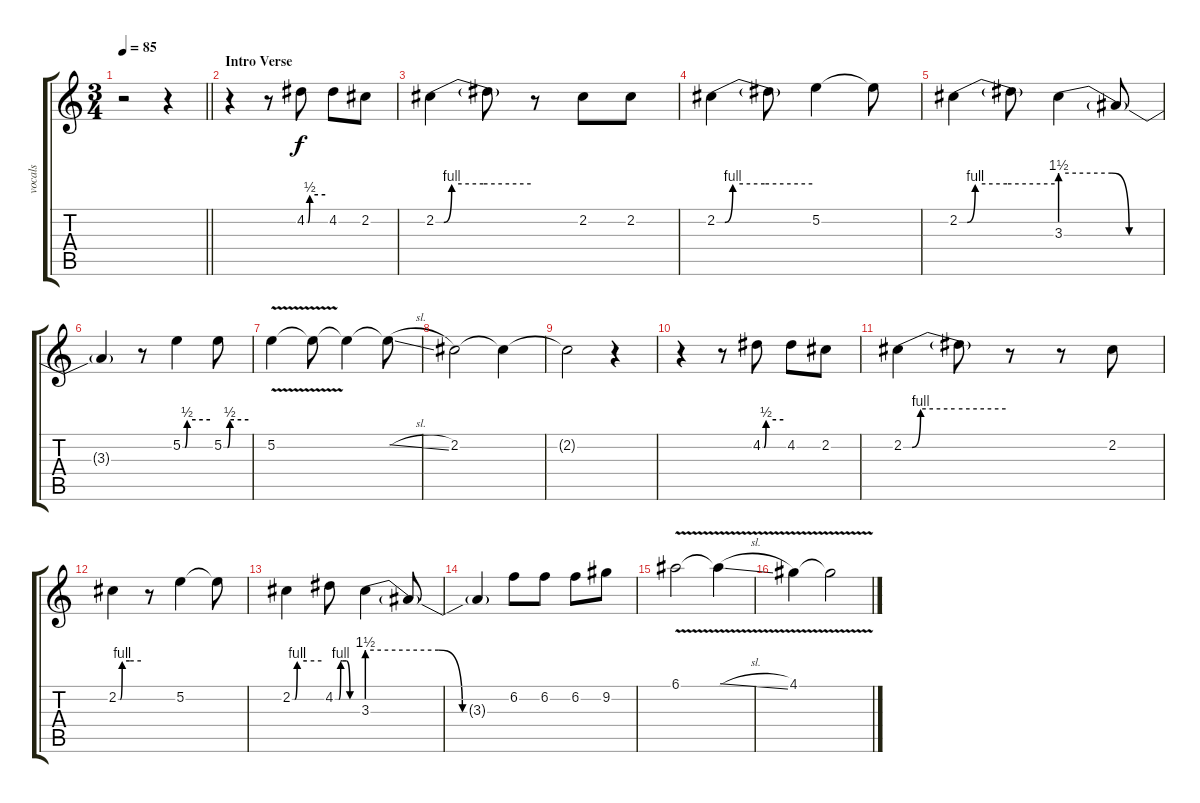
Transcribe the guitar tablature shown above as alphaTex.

\track ("vocals" "vocals") {instrument acousticguitarnylon}
\staff {score tabs}
\tuning (E4 B3 G3 D3 A2 E2) {hide}
\ts (3 4)
\tempo 85
\clef g2
\barLineRight lightlight
\ks c
r.2{dy f} r.4 |
\section ("" "Intro Verse")
r.4 r.8 4.2{be (custom 0 0 4 0 10 2 60 2)}.8 4.2.8 2.2.8 |
2.2{be (custom 0 0 5 0 10 4 30 4 60 4)}.4 2.2{t}.8 r.8 2.2.8 2.2.8 |
2.2{be (custom 0 0 5 0 10 4 30 4 60 4)}.4 2.2{t}.8 5.2.4 5.2{t}.8 |
2.2{be (custom 0 0 5 0 10 4 30 4 60 4)}.4 2.2{t}.8 3.3{be (custom 0 6 30 6 40 0 45 0 60 0)}.4 3.3{t}.8 |
3.3{t}.4 r.8 5.2{be (custom 0 0 5 0 10 2 60 2)}.4 5.2{be (custom 0 0 9 0 15 2 60 2)}.8 |
5.2{v}.4 5.2{t}.8 5.2{t}.4 5.2{sl t}.8 |
2.2.2 2.2{t}.4 |
2.2{t}.2 r.4 |
r.4 r.8 4.2{be (custom 0 0 4 0 10 2 60 2)}.8 4.2.8 2.2.8 |
2.2{be (custom 0 0 5 0 10 4 30 4 60 4)}.4 2.2{t}.8 r.8 r.8 2.2.8 |
2.2{be (custom 0 0 5 0 10 4 30 4 60 4)}.4 r.8 5.2.4 5.2{t}.8 |
2.2{be (custom 0 0 5 0 10 4 30 4 60 4)}.4 4.2{be (custom 0 0 10 0 15 4 20 4 30 4 40 0 45 0 60 0)}.8 3.3{be (custom 0 6 30 6 40 0 45 0 60 0)}.4 3.3{t}.8 |
3.3{t}.4 6.2.8 6.2.8 6.2.8 9.2.8 |
6.1{v}.2 6.1{sl t}.4 |
4.1{v}.4 4.1{t}.2
